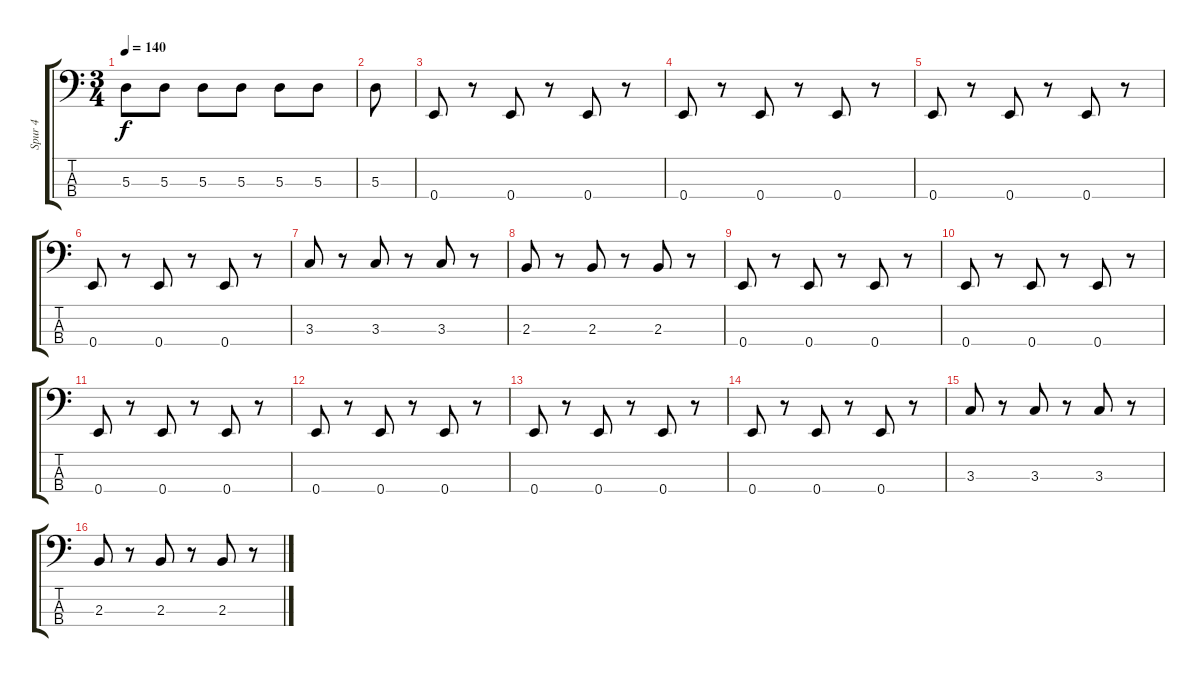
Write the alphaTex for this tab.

\track ("Spur 4" "Spur 4") {instrument electricbassfinger}
\staff {score tabs}
\tuning (G2 D2 A1 E1) {hide}
\ts (3 4)
\tempo 140
\clef f4
\ks c
5.3.8{dy f} 5.3.8 5.3.8 5.3.8 5.3.8 5.3.8 |
5.3.8 |
0.4.8 r.8 0.4.8 r.8 0.4.8 r.8 |
0.4.8 r.8 0.4.8 r.8 0.4.8 r.8 |
0.4.8 r.8 0.4.8 r.8 0.4.8 r.8 |
0.4.8 r.8 0.4.8 r.8 0.4.8 r.8 |
3.3.8 r.8 3.3.8 r.8 3.3.8 r.8 |
2.3.8 r.8 2.3.8 r.8 2.3.8 r.8 |
0.4.8 r.8 0.4.8 r.8 0.4.8 r.8 |
0.4.8 r.8 0.4.8 r.8 0.4.8 r.8 |
0.4.8 r.8 0.4.8 r.8 0.4.8 r.8 |
0.4.8 r.8 0.4.8 r.8 0.4.8 r.8 |
0.4.8 r.8 0.4.8 r.8 0.4.8 r.8 |
0.4.8 r.8 0.4.8 r.8 0.4.8 r.8 |
3.3.8 r.8 3.3.8 r.8 3.3.8 r.8 |
2.3.8 r.8 2.3.8 r.8 2.3.8 r.8
